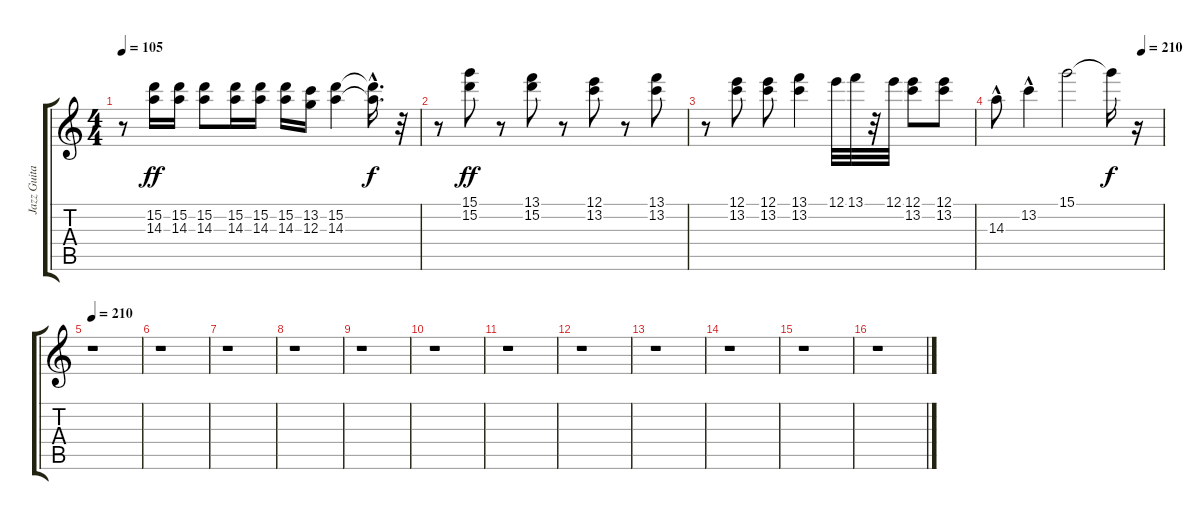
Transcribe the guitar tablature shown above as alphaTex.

\track ("Jazz Guitar" "Jazz Guita") {instrument electricguitarjazz}
\staff {score tabs}
\tuning (E4 B3 G3 D3 A2 E2) {hide}
\ts (4 4)
\tempo 105
\clef g2
\ks c
r.8{dy f} (15.2 14.3).16{dy ff} (15.2 14.3).16 (15.2 14.3).8 (15.2 14.3).16 (15.2 14.3).16 (15.2 14.3).16 (13.2 12.3).16 (15.2 14.3).4 (15.2{hac t} 14.3{hac t}).16{d dy f} r.32 |
r.8 (15.1 15.2).8{dy ff} r.8 (13.1 15.2).8 r.8 (12.1 13.2).8 r.8 (13.1 13.2).8 |
r.8 (12.1 13.2).8 (12.1 13.2).8 (13.1 13.2).4 12.1.32 13.1.32 r.32 12.1.32 (12.1 13.2).8 (12.1 13.2).8 |
\tempo (210 0.875)
14.3{hac}.8 13.2{hac}.4 15.1.2 15.1{t}.16{dy f} r.16 |
\tempo 210
r.1 |
r.1 |
r.1 |
r.1 |
r.1 |
r.1 |
r.1 |
r.1 |
r.1 |
r.1 |
r.1 |
r.1
